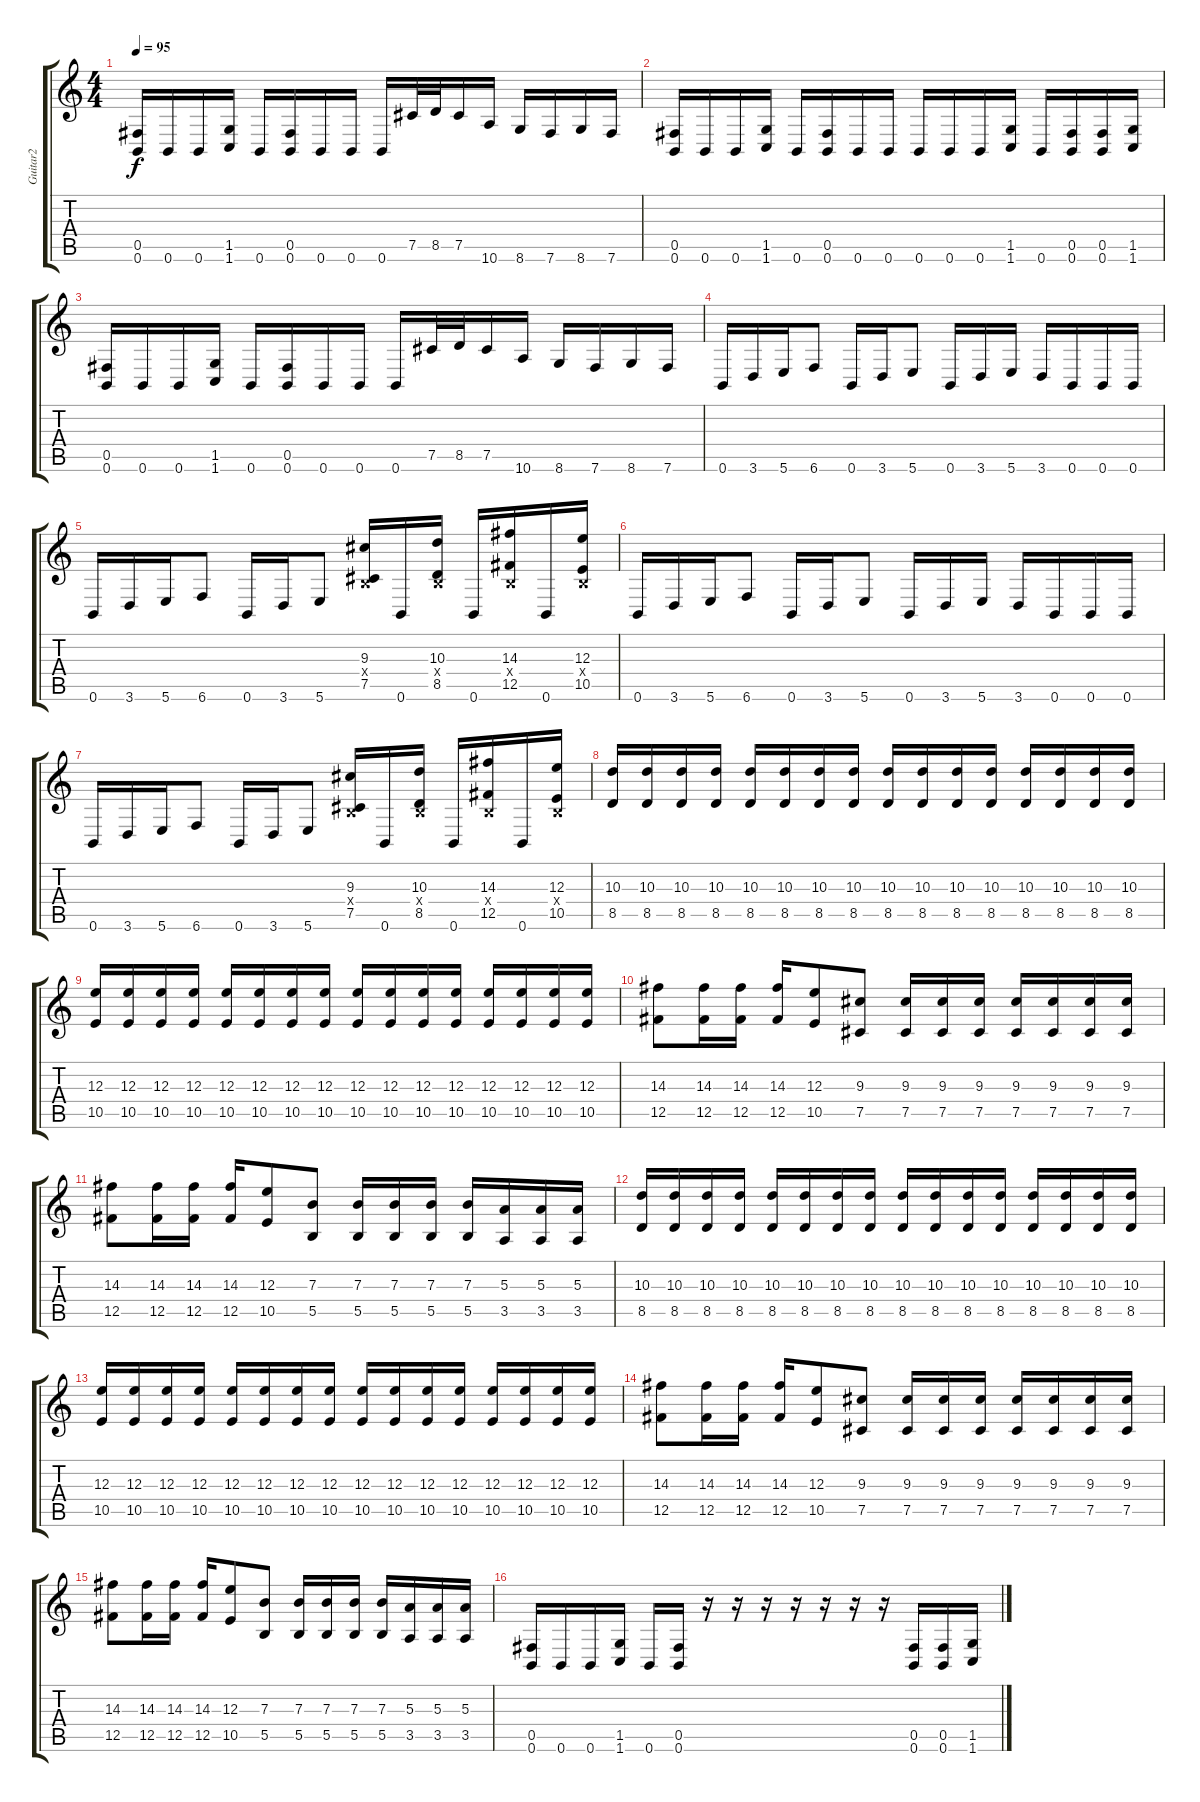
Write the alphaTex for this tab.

\track ("Guitar2" "Guitar2") {instrument distortionguitar}
\staff {score tabs}
\tuning (Db4 Ab3 E3 B2 Gb2 B1) {hide}
\ts (4 4)
\tempo 95
\clef g2
\ks c
(0.5 0.6).16{dy f} 0.6.16 0.6.16 (1.5 1.6).16 0.6.16 (0.5 0.6).16 0.6.16 0.6.16 0.6.16 7.5.32 8.5.32 7.5.16 10.6.16 8.6.16 7.6.16 8.6.16 7.6.16 |
(0.5 0.6).16 0.6.16 0.6.16 (1.5 1.6).16 0.6.16 (0.5 0.6).16 0.6.16 0.6.16 0.6.16 0.6.16 0.6.16 (1.5 1.6).16 0.6.16 (0.5 0.6).16 (0.5 0.6).16 (1.5 1.6).16 |
(0.5 0.6).16 0.6.16 0.6.16 (1.5 1.6).16 0.6.16 (0.5 0.6).16 0.6.16 0.6.16 0.6.16 7.5.32 8.5.32 7.5.16 10.6.16 8.6.16 7.6.16 8.6.16 7.6.16 |
0.6.16 3.6.16 5.6.16 6.6.8 0.6.16 3.6.16 5.6.8 0.6.16 3.6.16 5.6.16 3.6.16 0.6.16 0.6.16 0.6.16 |
0.6.16 3.6.16 5.6.16 6.6.8 0.6.16 3.6.16 5.6.8 (9.3 0.4{x} 7.5).16 0.6.16 (10.3 0.4{x} 8.5).16 0.6.16 (14.3 0.4{x} 12.5).16 0.6.16 (12.3 0.4{x} 10.5).16 |
0.6.16 3.6.16 5.6.16 6.6.8 0.6.16 3.6.16 5.6.8 0.6.16 3.6.16 5.6.16 3.6.16 0.6.16 0.6.16 0.6.16 |
0.6.16 3.6.16 5.6.16 6.6.8 0.6.16 3.6.16 5.6.8 (9.3 0.4{x} 7.5).16 0.6.16 (10.3 0.4{x} 8.5).16 0.6.16 (14.3 0.4{x} 12.5).16 0.6.16 (12.3 0.4{x} 10.5).16 |
(10.3 8.5).16 (10.3 8.5).16 (10.3 8.5).16 (10.3 8.5).16 (10.3 8.5).16 (10.3 8.5).16 (10.3 8.5).16 (10.3 8.5).16 (10.3 8.5).16 (10.3 8.5).16 (10.3 8.5).16 (10.3 8.5).16 (10.3 8.5).16 (10.3 8.5).16 (10.3 8.5).16 (10.3 8.5).16 |
(12.3 10.5).16 (12.3 10.5).16 (12.3 10.5).16 (12.3 10.5).16 (12.3 10.5).16 (12.3 10.5).16 (12.3 10.5).16 (12.3 10.5).16 (12.3 10.5).16 (12.3 10.5).16 (12.3 10.5).16 (12.3 10.5).16 (12.3 10.5).16 (12.3 10.5).16 (12.3 10.5).16 (12.3 10.5).16 |
(14.3 12.5).8 (14.3 12.5).16 (14.3 12.5).16 (14.3 12.5).16 (12.3 10.5).8 (9.3 7.5).8 (9.3 7.5).16 (9.3 7.5).16 (9.3 7.5).16 (9.3 7.5).16 (9.3 7.5).16 (9.3 7.5).16 (9.3 7.5).16 |
(14.3 12.5).8 (14.3 12.5).16 (14.3 12.5).16 (14.3 12.5).16 (12.3 10.5).8 (7.3 5.5).8 (7.3 5.5).16 (7.3 5.5).16 (7.3 5.5).16 (7.3 5.5).16 (5.3 3.5).16 (5.3 3.5).16 (5.3 3.5).16 |
(10.3 8.5).16 (10.3 8.5).16 (10.3 8.5).16 (10.3 8.5).16 (10.3 8.5).16 (10.3 8.5).16 (10.3 8.5).16 (10.3 8.5).16 (10.3 8.5).16 (10.3 8.5).16 (10.3 8.5).16 (10.3 8.5).16 (10.3 8.5).16 (10.3 8.5).16 (10.3 8.5).16 (10.3 8.5).16 |
(12.3 10.5).16 (12.3 10.5).16 (12.3 10.5).16 (12.3 10.5).16 (12.3 10.5).16 (12.3 10.5).16 (12.3 10.5).16 (12.3 10.5).16 (12.3 10.5).16 (12.3 10.5).16 (12.3 10.5).16 (12.3 10.5).16 (12.3 10.5).16 (12.3 10.5).16 (12.3 10.5).16 (12.3 10.5).16 |
(14.3 12.5).8 (14.3 12.5).16 (14.3 12.5).16 (14.3 12.5).16 (12.3 10.5).8 (9.3 7.5).8 (9.3 7.5).16 (9.3 7.5).16 (9.3 7.5).16 (9.3 7.5).16 (9.3 7.5).16 (9.3 7.5).16 (9.3 7.5).16 |
(14.3 12.5).8 (14.3 12.5).16 (14.3 12.5).16 (14.3 12.5).16 (12.3 10.5).8 (7.3 5.5).8 (7.3 5.5).16 (7.3 5.5).16 (7.3 5.5).16 (7.3 5.5).16 (5.3 3.5).16 (5.3 3.5).16 (5.3 3.5).16 |
(0.5 0.6).16 0.6.16 0.6.16 (1.5 1.6).16 0.6.16 (0.5 0.6).16 r.16 r.16 r.16 r.16 r.16 r.16 r.16 (0.5 0.6).16 (0.5 0.6).16 (1.5 1.6).16
